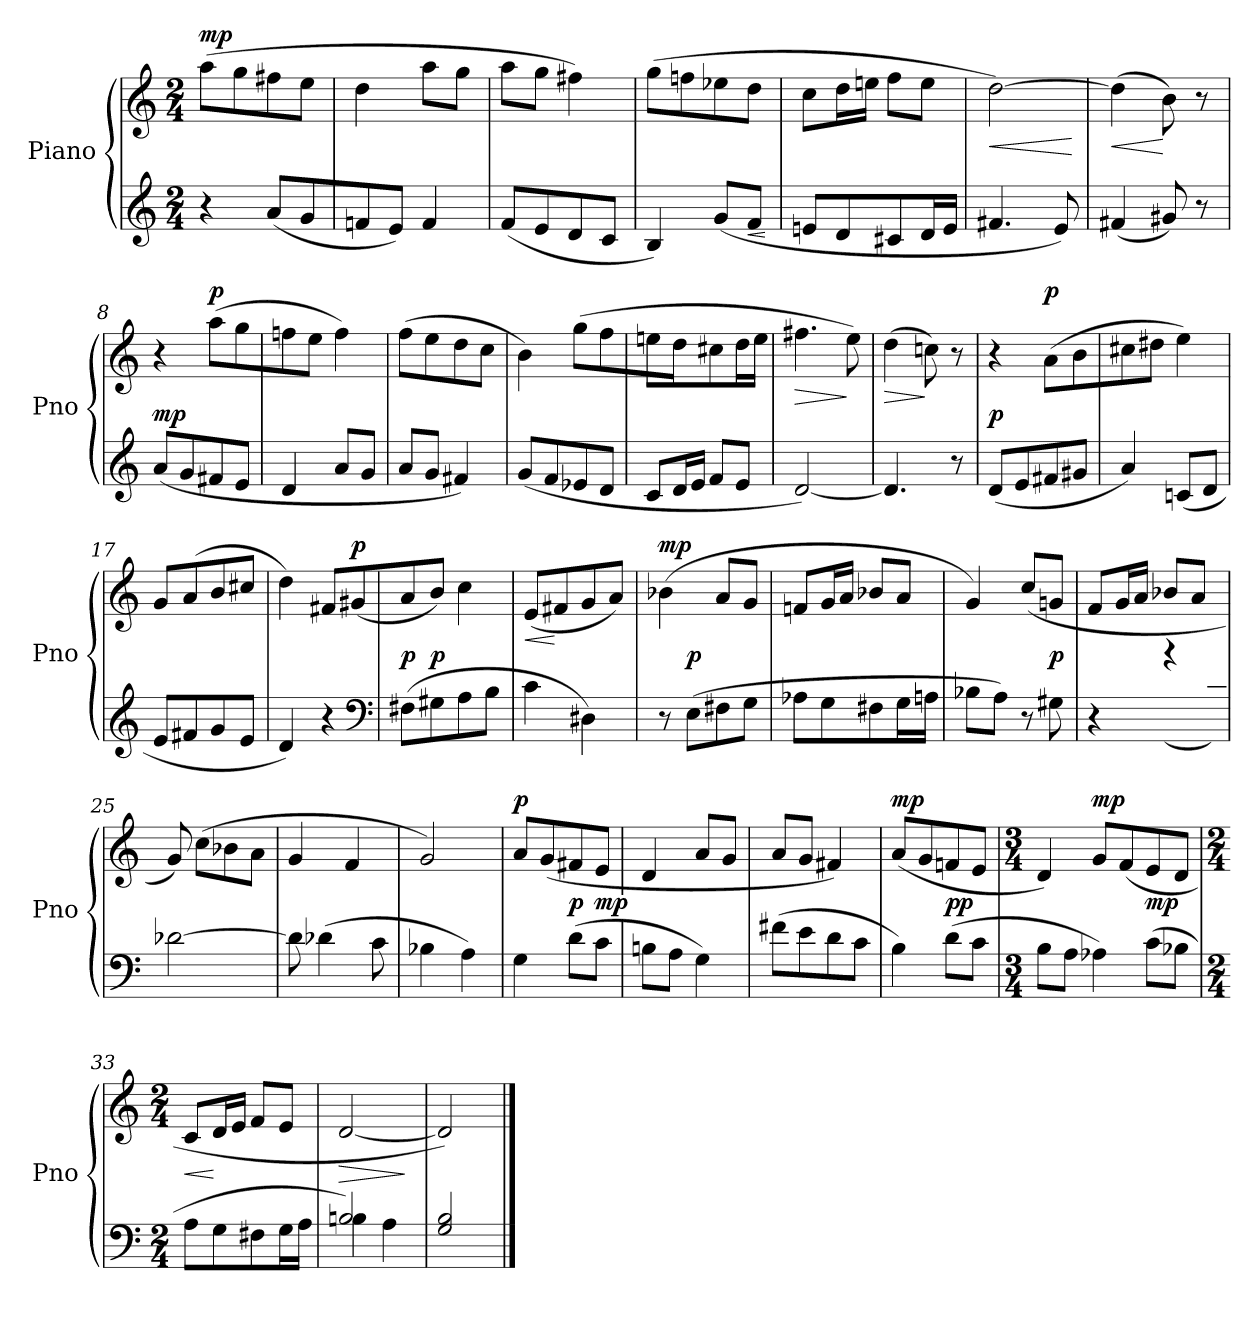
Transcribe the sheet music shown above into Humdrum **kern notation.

**kern	**dynam	**kern	**dynam
*part2	*part2	*part1	*part1
*staff2	*staff2	*staff1	*staff1
*I"Piano	*	*I"Piano	*
*I'Pno	*	*I'Pno	*
*clefG2	*	*clefG2	*
*M2/4	*	*M2/4	*
*MM76	*	*MM76	*
=1	=1	=1	=1
!	!	!	!LO:DY:a
4r	.	(8aa\L	mp
.	.	8gg\	.
(8a/L	.	8ff#X\	.
8g/	.	8ee\J	.
=2	=2	=2	=2
8fn/	.	4dd\	.
8e/J)	.	.	.
4f/	.	8aa\L	.
.	.	8gg\J	.
=3	=3	=3	=3
(8f/L	.	8aa\L	.
8e/	.	8gg\J	.
8d/	.	4ff#X\)	.
8c/J	.	.	.
=4	=4	=4	=4
4B/)	.	(8gg\L	.
.	.	8ffn\	.
(8g/L	.	8ee-X\	.
!	!LO:HP:b	!	!
8f/J	<	8dd\J	.
.	[	.	.
=5	=5	=5	=5
8en/L	.	8cc\L	.
8d/J	.	16dd\	.
.	.	16een\JJ	.
8c#X/L	.	8ff\L	.
16d/	.	8ee\J	.
16e/JJ	.	.	.
=6	=6	=6	=6
!	!	!	!LO:HP:b
4.f#X/	.	[2dd\)	<
8e/)	.	.	.
.	.	.	[
!!LO:LB:g=z
=7	=7	=7	=7
!	!	!	!LO:HP:b
(4f#X/	.	(4dd\]	<
8g#X/)	.	8b\)	[
8r	.	8r	.
=8	=8	=8	=8
!	!LO:DY:a	!	!
(8a/L	mp	4r	.
8g/	.	.	.
!	!	!	!LO:DY:a
8f#X/	.	(8aa\L	p
8e/J	.	8gg\	.
=9	=9	=9	=9
4d/	.	8ffn\	.
.	.	8ee\J	.
8a/L	.	4ff\)	.
8g/J	.	.	.
=10	=10	=10	=10
8a/L	.	(8ff\L	.
8g/J	.	8ee\	.
4f#X/)	.	8dd\	.
.	.	8cc\J	.
=11	=11	=11	=11
(8g/L	.	4b\)	.
8f/	.	.	.
8e-X/	.	(8gg\L	.
8d/J	.	8ff\	.
=12	=12	=12	=12
8c/L	.	8een\	.
16d/	.	8dd\J	.
16e/JJ	.	.	.
8f/L	.	8cc#X\L	.
8e/J	.	16dd\	.
.	.	16ee\JJ	.
=13	=13	=13	=13
!	!	!	!LO:HP:b
[2d/)	.	4.ff#X\	>
.	.	8ee\)	]
!!LO:LB:g=z
=14	=14	=14	=14
!	!	!	!LO:HP:b
4.d/]	.	(4dd\	>
.	.	8ccn\)	]
8r	.	8r	.
=15	=15	=15	=15
!	!LO:DY:a	!	!
(8d/L	p	4r	.
8e/	.	.	.
!	!	!	!LO:DY:a
8f#X/	.	(8a\L	p
8g#X/J	.	8b\	.
=16	=16	=16	=16
4a/)	.	8cc#X\	.
.	.	8dd#X\J	.
(8cn/L	.	4ee\)	.
8d/J	.	.	.
=17	=17	=17	=17
8e/L	.	8g/L	.
8f#X/	.	(8a/	.
8g/	.	8b/	.
8e/J	.	8cc#X/J	.
=18	=18	=18	=18
4d/)	.	4dd\)	.
4r	.	8f#X/L	.
!	!	!	!LO:DY:a
.	.	(8g#X/	p
*clefF4	*	*	*
=19	=19	=19	=19
*	*	*^	*
!	!LO:DY:a	!	!	!
(8F#X\L	p	8a/	4ryy	.
!	!LO:DY:a	!	!	!
8G#X\	p	8b/J)	.	.
8A\	.	4ryy	4cc\	.
8B\J	.	.	.	.
*	*	*v	*v	*
=20	=20	=20	=20
!	!	!	!LO:HP:b
4c\	.	(8e/L	<
.	.	8f#X/	[
4D#X\)	.	8g/	.
.	.	8a/J)	.
!!LO:LB:g=z
=21	=21	=21	=21
!	!	!	!LO:DY:a
8r	.	(4b-X\	mp
!	!LO:DY:a	!	!
(8E\L	p	.	.
8F#X\	.	8a/L	.
8G\J	.	8g/J	.
=22	=22	=22	=22
8A-X\L	.	8fn/L	.
8G\J	.	16g/	.
.	.	16a/JJ	.
8F#X\L	.	8b-X/L	.
16G\	.	8a/J	.
16An\JJ	.	.	.
=23	=23	=23	=23
8B-X\L	.	4g/)	.
8A\J)	.	.	.
8r	.	(8cc/L	.
!	!LO:DY:a	!	!
8G#X\	p	8gn/J	.
=24	=24	=24	=24
*^	*	*	*
4r	4ryy	.	8f/L	.
.	.	.	16g/	.
.	.	.	16a/JJ	.
4r	(8A\L	.	8b-X/L	.
.	16Bn\JJ	.	8a/J	.
.	16c\JJ)	.	.	.
*v	*v	*	*	*
=25	=25	=25	=25
[2d-X\	.	8g/)	.
.	.	(8cc\L	.
.	.	8b-X\	.
.	.	8a\J	.
=26	=26	=26	=26
8d-\]	.	4g/	.
(4d-X\	.	.	.
.	.	4f/	.
8c\	.	.	.
=27	=27	=27	=27
4B-X\	.	2g/)	.
4A\)	.	.	.
!!LO:LB:g=z
=28	=28	=28	=28
!	!	!	!LO:DY:a
4G\	.	8a/L	p
.	.	(8g/	.
!	!LO:DY:a	!	!
(8d\L	p	8f#X/	.
!	!LO:DY:a	!	!
8c\J	mp	8e/J	.
=29	=29	=29	=29
8Bn\L	.	4d/	.
8A\J	.	.	.
4G\)	.	8a/L	.
.	.	8g/J	.
=30	=30	=30	=30
(8f#X\L	.	8a/L	.
8e\	.	8g/J	.
8d\	.	4f#X/)	.
8c\J	.	.	.
=31	=31	=31	=31
!	!	!	!LO:DY:a
4B\)	.	(8a/L	mp
.	.	8g/	.
!	!LO:DY:a	!	!
(8d\L	pp	8fn/	.
8c\J	.	8e/J	.
=32	=32	=32	=32
*M3/4	*	*M3/4	*
8B\L	.	4d/)	.
8A\J	.	.	.
!	!	!	!LO:DY:a
4A-X\)	.	8g/L	mp
.	.	(8f/	.
!	!LO:DY:a	!	!
(8c\L	mp	8e/	.
8B-X\J	.	8d/J	.
=33	=33	=33	=33
*M2/4	*	*M2/4	*
!	!	!	!LO:HP:b
8A\L	.	8c/L	<
8G\J	.	16d/	[
.	.	16e/JJ	.
8F#X\L	.	8f/L	.
16G\	.	8e/J	.
16A\JJ	.	.	.
=34	=34	=34	=34
*^	*	*	*
!	!	!	!	!LO:HP:b
2B/)	4Bn\	.	[2d/	>
.	4A\	.	.	.
*v	*v	*	*	*
.	.	.	]
=35	=35	=35	=35
2G/ 2B/	.	2d/])	.
==	==	==	==
*-	*-	*-	*-
